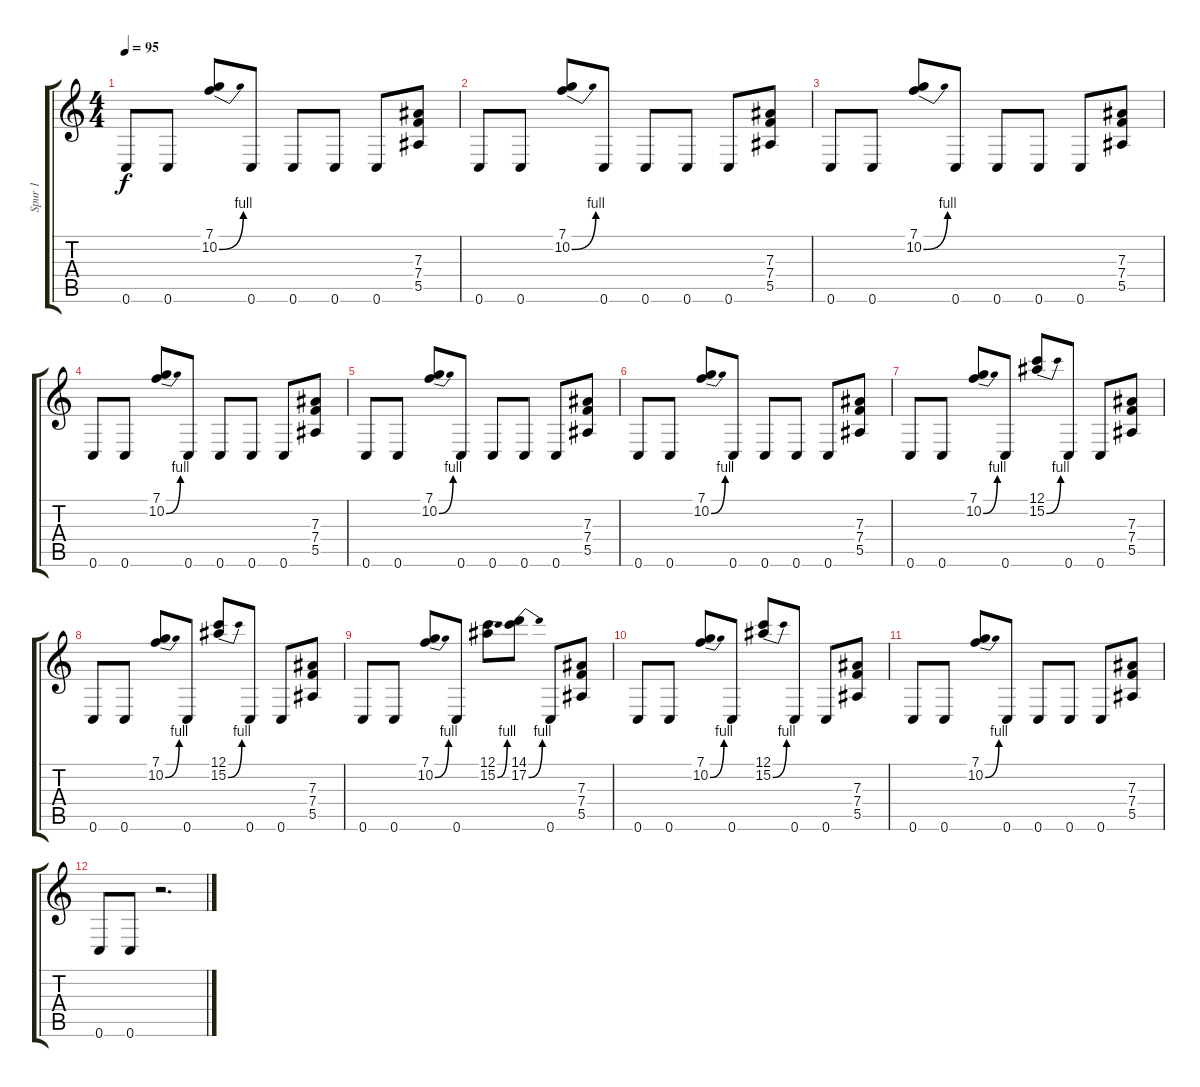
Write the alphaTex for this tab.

\track ("Spur 1" "Spur 1") {instrument distortionguitar}
\staff {score tabs}
\tuning (C4 G3 Eb3 Bb2 F2 C2) {hide}
\ts (4 4)
\tempo 95
\clef g2
\ks c
0.6.8{dy f} 0.6.8 (7.1 10.2{be (bend 0 0 60 4)}).8 0.6.8 0.6.8 0.6.8 0.6.8 (7.3 7.4 5.5).8 |
0.6.8 0.6.8 (7.1 10.2{be (bend 0 0 60 4)}).8 0.6.8 0.6.8 0.6.8 0.6.8 (7.3 7.4 5.5).8 |
0.6.8 0.6.8 (7.1 10.2{be (bend 0 0 60 4)}).8 0.6.8 0.6.8 0.6.8 0.6.8 (7.3 7.4 5.5).8 |
0.6.8 0.6.8 (7.1 10.2{be (bend 0 0 60 4)}).8 0.6.8 0.6.8 0.6.8 0.6.8 (7.3 7.4 5.5).8 |
0.6.8 0.6.8 (7.1 10.2{be (bend 0 0 60 4)}).8 0.6.8 0.6.8 0.6.8 0.6.8 (7.3 7.4 5.5).8 |
0.6.8 0.6.8 (7.1 10.2{be (bend 0 0 60 4)}).8 0.6.8 0.6.8 0.6.8 0.6.8 (7.3 7.4 5.5).8 |
0.6.8 0.6.8 (7.1 10.2{be (bend 0 0 60 4)}).8 0.6.8 (12.1 15.2{be (bend 0 0 60 4)}).8 0.6.8 0.6.8 (7.3 7.4 5.5).8 |
0.6.8 0.6.8 (7.1 10.2{be (bend 0 0 60 4)}).8 0.6.8 (12.1 15.2{be (bend 0 0 60 4)}).8 0.6.8 0.6.8 (7.3 7.4 5.5).8 |
0.6.8 0.6.8 (7.1 10.2{be (bend 0 0 60 4)}).8 0.6.8 (12.1 15.2{be (bend 0 0 60 4)}).8 (14.1 17.2{be (bend 0 0 60 4)}).8 0.6.8 (7.3 7.4 5.5).8 |
0.6.8 0.6.8 (7.1 10.2{be (bend 0 0 60 4)}).8 0.6.8 (12.1 15.2{be (bend 0 0 60 4)}).8 0.6.8 0.6.8 (7.3 7.4 5.5).8 |
0.6.8 0.6.8 (7.1 10.2{be (bend 0 0 60 4)}).8 0.6.8 0.6.8 0.6.8 0.6.8 (7.3 7.4 5.5).8 |
0.6.8 0.6.8 r.2{d}
